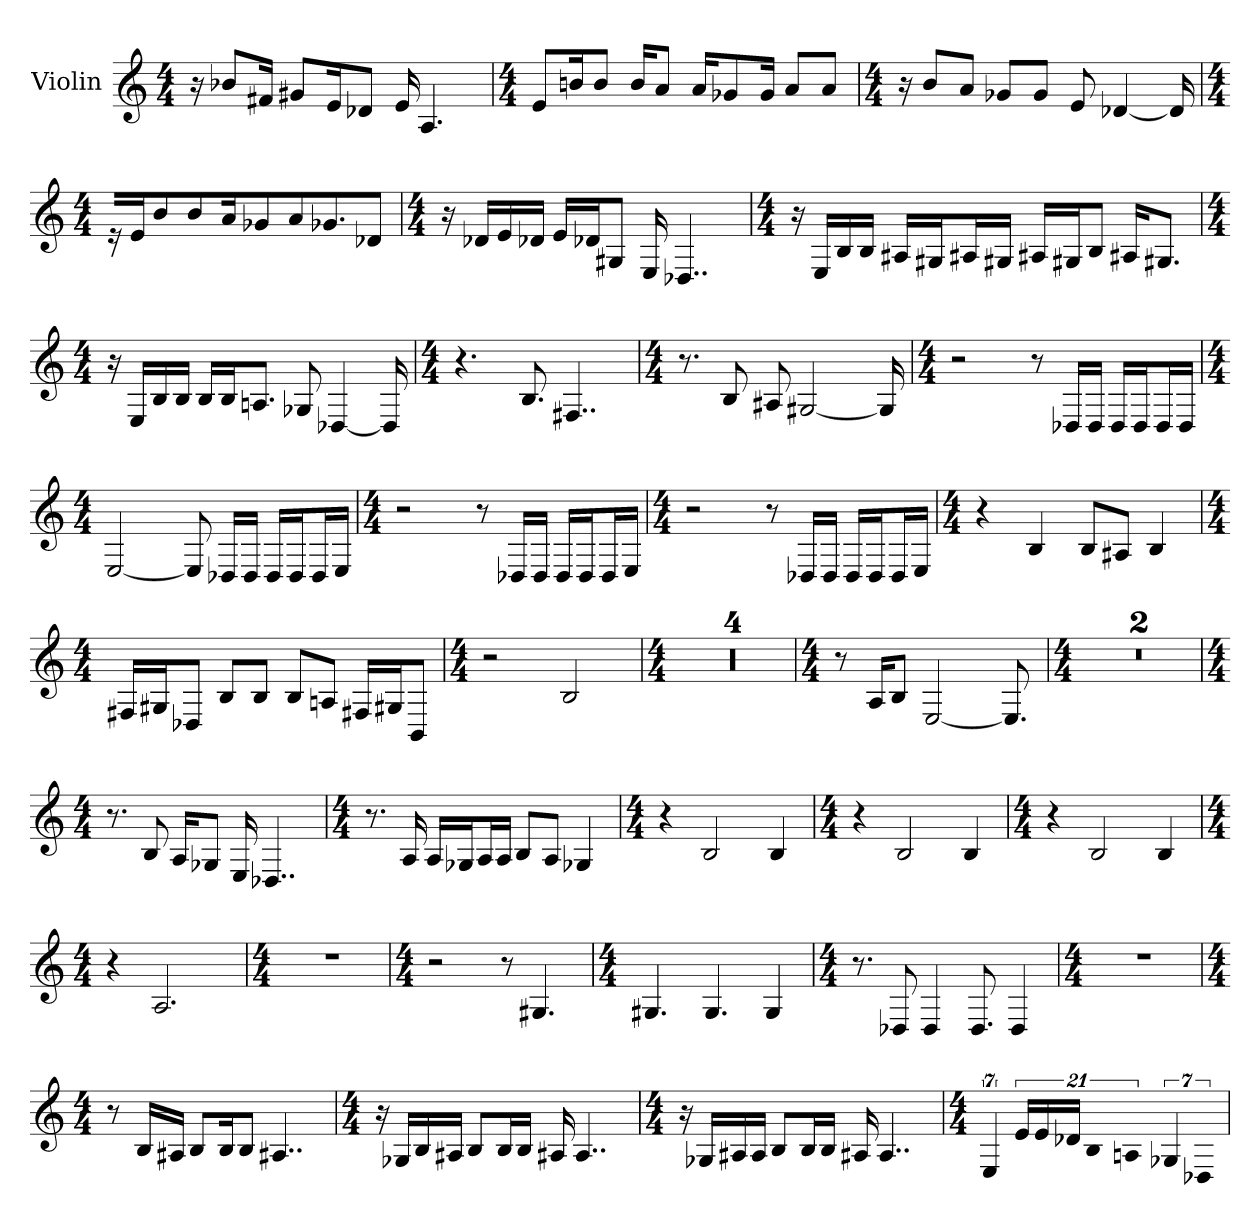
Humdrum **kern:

**kern
*part1
*staff1
*I"Violin
*I'Vln
*M4/4
=
16r
8b-XL
16f#XJk
8g#XL
16eK
8d-XJ
16e
4.A
=
*M4/4
8eL
16bnK
8bJ
16bKL
8aJ
16aKL
8g-X
16g-Jk
8aL
8aJ
=
*M4/4
16r
8bL
8aJ
8g-XL
8g-J
8e
[4d-X
16d-]
=
*M4/4
16r
16eKL
8bJ
8bL
16aK
8g-XJ
8aL
8.g-XJ
8d-XJ
=
*M4/4
16r
16d-XLL
16e
16d-XJJ
16eLL
16d-XJ
8G#XJ
16E
4..D-X
=
*M4/4
16r
16ELL
16B
16BJJ
16A#XLL
16G#XJ
16A#XL
16G#XJJ
16A#XLL
16G#XJ
8BJ
16A#XKL
8.G#XJ
=
*M4/4
16r
16ELL
16B
16BJJ
16BLL
16BJ
8.AnJ
8G-X
[4D-X
16D-]
=
*M4/4
4.r
8.B
4..F#X
=
*M4/4
8.r
8B
8A#X
[2G#X
16G#]
=
*M4/4
2r
8r
16D-XLL
16D-JJ
16D-LL
16D-J
16D-L
16D-JJ
=
*M4/4
[2E
8E]
16D-XLL
16D-JJ
16D-LL
16D-J
16D-L
16EJJ
=
*M4/4
2r
8r
16D-XLL
16D-JJ
16D-LL
16D-J
16D-L
16EJJ
=
*M4/4
2r
8r
16D-XLL
16D-JJ
16D-LL
16D-J
16D-L
16EJJ
=
*M4/4
4r
4B
8BL
8A#XJ
4B
=
*M4/4
16F#XLL
16G#XJ
8D-XJ
8BL
8BJ
8BL
8AnJ
16F#XLL
16G#XJ
8BBJ
=
*M4/4
2r
2B
=
*M4/4
1r
=
*M4/4
1r
=
*M4/4
1r
=
*M4/4
1r
=
*M4/4
8r
16AKL
8BJ
[2E
8.E]
=
*M4/4
1r
=
*M4/4
1r
=
*M4/4
8.r
8B
16AKL
8G-XJ
16E
4..D-X
=
*M4/4
8.r
16A
16ALL
16G-XJ
16AL
16AJJ
8BL
8AJ
4G-X
=
*M4/4
4r
2B
4B
=
*M4/4
4r
2B
4B
=
*M4/4
4r
2B
4B
=
*M4/4
4r
2.A
=
*M4/4
1r
=
*M4/4
2r
8r
4.G#X
=
*M4/4
4.G#X
4.G#
4G#
=
*M4/4
8.r
8D-X
4D-
8.D-
4D-
=
*M4/4
1r
=
*M4/4
8r
16BLL
16A#XJJ
8BL
16BK
8BJ
4..A#X
=
*M4/4
16r
16G-XLL
16B
16A#XJJ
8BL
16BL
16BJJ
16A#X
4..A#
=
*M4/4
16r
16G-XLL
16A#X
16A#JJ
8BL
16BL
16BJJ
16A#X
4..A#
=
*M4/4
7E
21eLL
21e
21d-XJJ
7B
14An
7G-X
14%5D-X
=
*-
